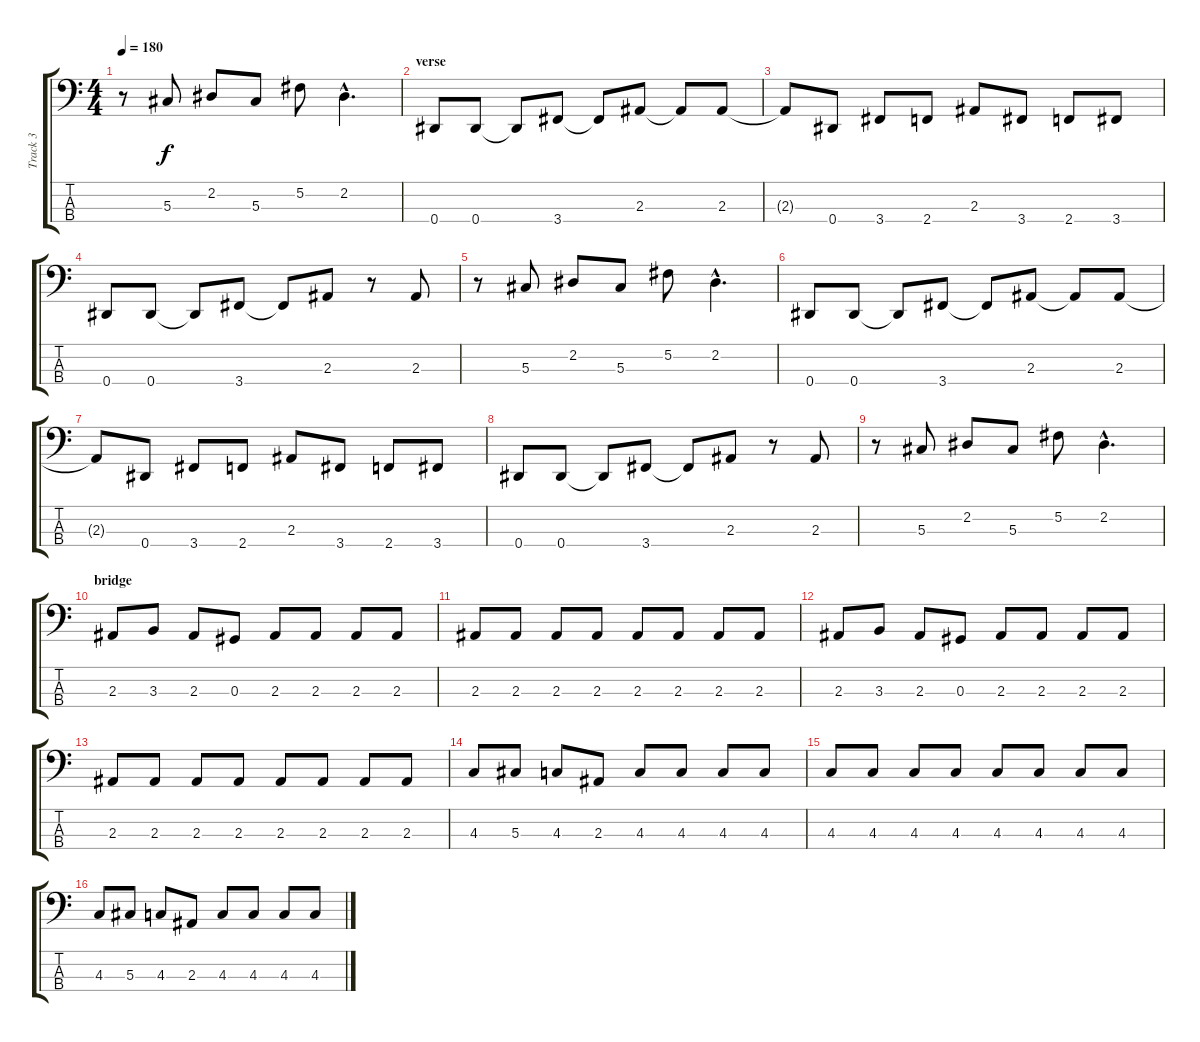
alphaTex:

\track ("Track 3" "Track 3") {instrument electricbassfinger}
\staff {score tabs}
\tuning (Gb2 Db2 Ab1 Eb1) {hide}
\ts (4 4)
\tempo 180
\clef f4
\ks c
r.8{dy f} 5.3.8 2.2.8 5.3.8 5.2.8 2.2{hac}.4{d} |
\section ("" "verse")
0.4.8 0.4.8 0.4{t}.8 3.4.8 3.4{t}.8 2.3.8 2.3{t}.8 2.3.8 |
2.3{t}.8 0.4.8 3.4.8 2.4.8 2.3.8 3.4.8 2.4.8 3.4.8 |
0.4.8 0.4.8 0.4{t}.8 3.4.8 3.4{t}.8 2.3.8 r.8 2.3.8 |
r.8 5.3.8 2.2.8 5.3.8 5.2.8 2.2{hac}.4{d} |
0.4.8 0.4.8 0.4{t}.8 3.4.8 3.4{t}.8 2.3.8 2.3{t}.8 2.3.8 |
2.3{t}.8 0.4.8 3.4.8 2.4.8 2.3.8 3.4.8 2.4.8 3.4.8 |
0.4.8 0.4.8 0.4{t}.8 3.4.8 3.4{t}.8 2.3.8 r.8 2.3.8 |
r.8 5.3.8 2.2.8 5.3.8 5.2.8 2.2{hac}.4{d} |
\section ("" "bridge")
2.3.8 3.3.8 2.3.8 0.3.8 2.3.8 2.3.8 2.3.8 2.3.8 |
2.3.8 2.3.8 2.3.8 2.3.8 2.3.8 2.3.8 2.3.8 2.3.8 |
2.3.8 3.3.8 2.3.8 0.3.8 2.3.8 2.3.8 2.3.8 2.3.8 |
2.3.8 2.3.8 2.3.8 2.3.8 2.3.8 2.3.8 2.3.8 2.3.8 |
4.3.8 5.3.8 4.3.8 2.3.8 4.3.8 4.3.8 4.3.8 4.3.8 |
4.3.8 4.3.8 4.3.8 4.3.8 4.3.8 4.3.8 4.3.8 4.3.8 |
4.3.8 5.3.8 4.3.8 2.3.8 4.3.8 4.3.8 4.3.8 4.3.8
